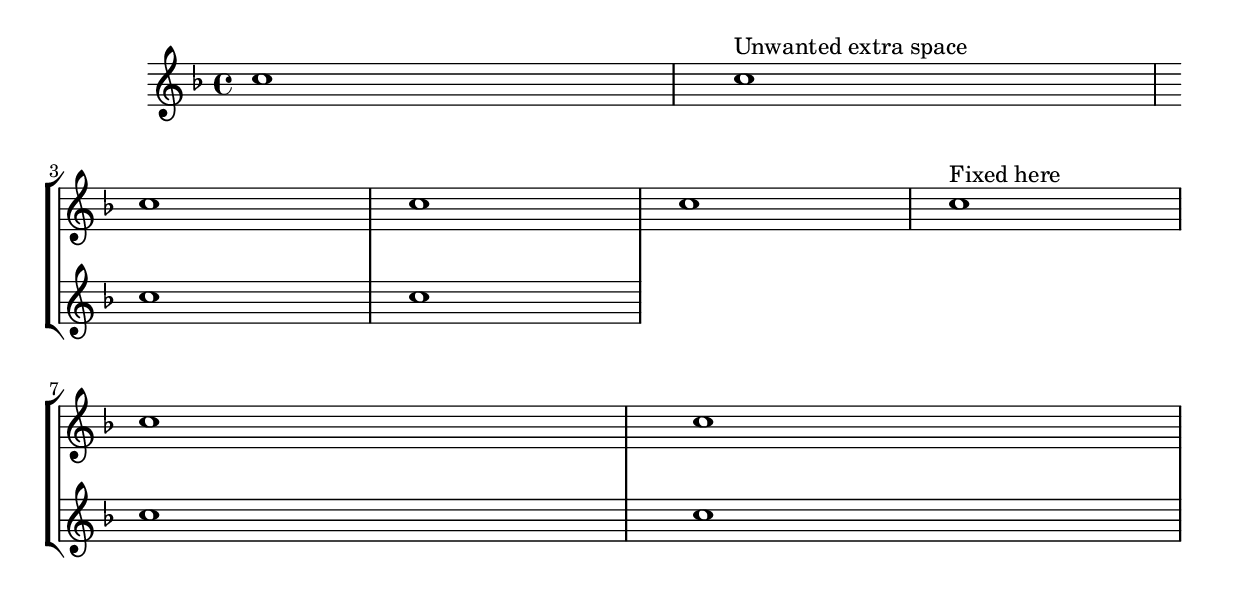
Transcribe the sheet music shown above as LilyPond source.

%% Do not edit this file; it is auto-generated from LSR http://lsr.dsi.unimi.it
%% This file is in the public domain.
\version "2.13.1"

\header {
  lsrtags = "staff-notation, contexts-and-engravers, breaks"

%% Translation of GIT committish: f39a9724d9f51ed9d0d464689ef62f549d7b8dd6
  texidoces = "
Al añadir un pentagrama nuevo en un salto de línea, por desgracia
se añade un espacio adicional al final de la línea antes del salto
(reservado para hacer sitio a un cambio de armadura que de todas
formas no se va a imprimir). La solución alternativa es añadir un
ajuste para @code{Staff.explicitKeySignatureVisibility} como se
muestra en el ejemplo.  En las versiones 2.10 y anteriores,
también se necesita un ajuste similar para las indicaciones de
compás (véase el ejemplo).

"
  doctitlees = "Añadir un pentagrama adicional en un salto de línea"

  texidoc = "
When adding a new staff at a line break, some extra space is
unfortunately added at the end of the line before the break (to fit in
a key signature change, which  will never be printed anyway).  The
workaround is to add a setting of
@code{Staff.explicitKeySignatureVisibility} as is shown in the example.
In versions 2.10 and earlier, a similar setting for the time signatures
is also required (see the example).



"
  doctitle = "Adding an extra staff at a line break"
} % begin verbatim

\score {
  \new StaffGroup \relative c'' {
    \new Staff
    \key f \major
    c1 c^"Unwanted extra space" \break
    << { c1 | c }
       \new Staff {
         \key f \major
         \once \override Staff.TimeSignature #'stencil = ##f
         c1 | c
       } 
    >>
    c1 | c^"Fixed here" \break
    << { c1 | c }
       \new Staff {
         \once \set Staff.explicitKeySignatureVisibility = #end-of-line-invisible
         % The next line is not needed in 2.11.x or later:
         \once \override Staff.TimeSignature #'break-visibility = #end-of-line-invisible
         \key f \major
         \once \override Staff.TimeSignature #'stencil = ##f
         c1 | c
       }
    >>
  }
}

